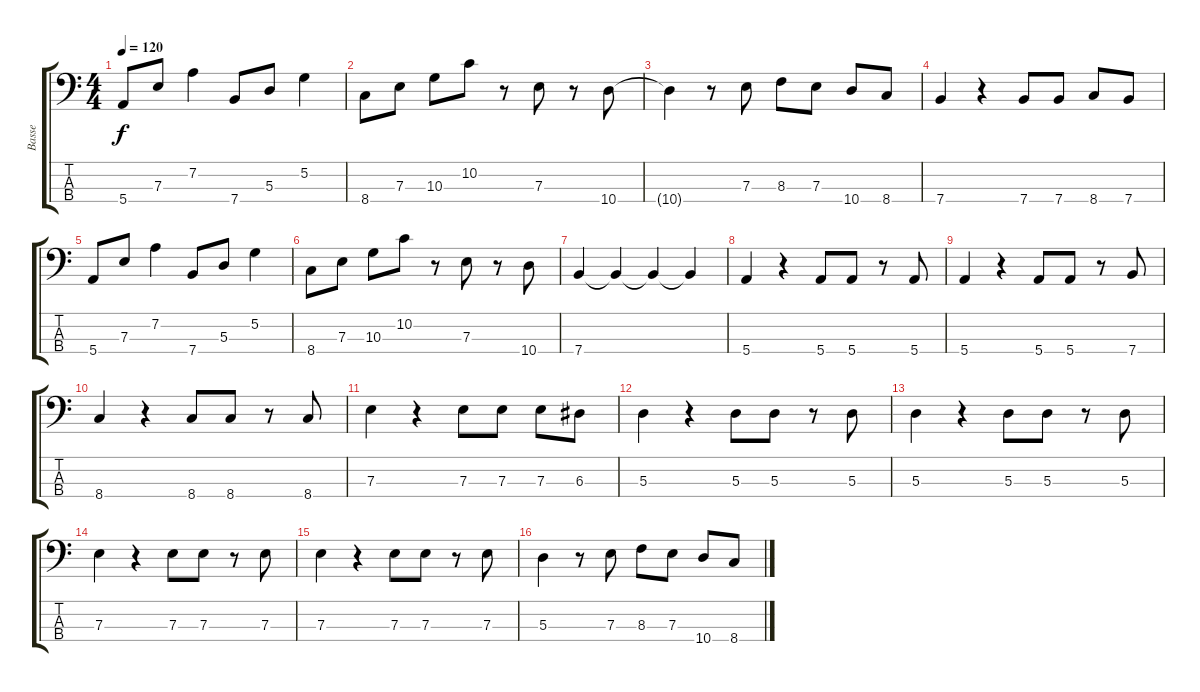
\track ("Basse" "Basse") {instrument fretlessbass}
\staff {score tabs}
\tuning (G2 D2 A1 E1) {hide}
\ts (4 4)
\tempo 120
\clef f4
\ks c
5.4.8{dy f} 7.3.8 7.2.4 7.4.8 5.3.8 5.2.4 |
8.4.8 7.3.8 10.3.8 10.2.8 r.8 7.3.8 r.8 10.4.8 |
10.4{t}.4 r.8 7.3.8 8.3.8 7.3.8 10.4.8 8.4.8 |
7.4.4 r.4 7.4.8 7.4.8 8.4.8 7.4.8 |
5.4.8 7.3.8 7.2.4 7.4.8 5.3.8 5.2.4 |
8.4.8 7.3.8 10.3.8 10.2.8 r.8 7.3.8 r.8 10.4.8 |
7.4.4 7.4{t}.4 7.4{t}.4 7.4{t}.4 |
5.4.4 r.4 5.4.8 5.4.8 r.8 5.4.8 |
5.4.4 r.4 5.4.8 5.4.8 r.8 7.4.8 |
8.4.4 r.4 8.4.8 8.4.8 r.8 8.4.8 |
7.3.4 r.4 7.3.8 7.3.8 7.3.8 6.3.8 |
5.3.4 r.4 5.3.8 5.3.8 r.8 5.3.8 |
5.3.4 r.4 5.3.8 5.3.8 r.8 5.3.8 |
7.3.4 r.4 7.3.8 7.3.8 r.8 7.3.8 |
7.3.4 r.4 7.3.8 7.3.8 r.8 7.3.8 |
5.3.4 r.8 7.3.8 8.3.8 7.3.8 10.4.8 8.4.8
